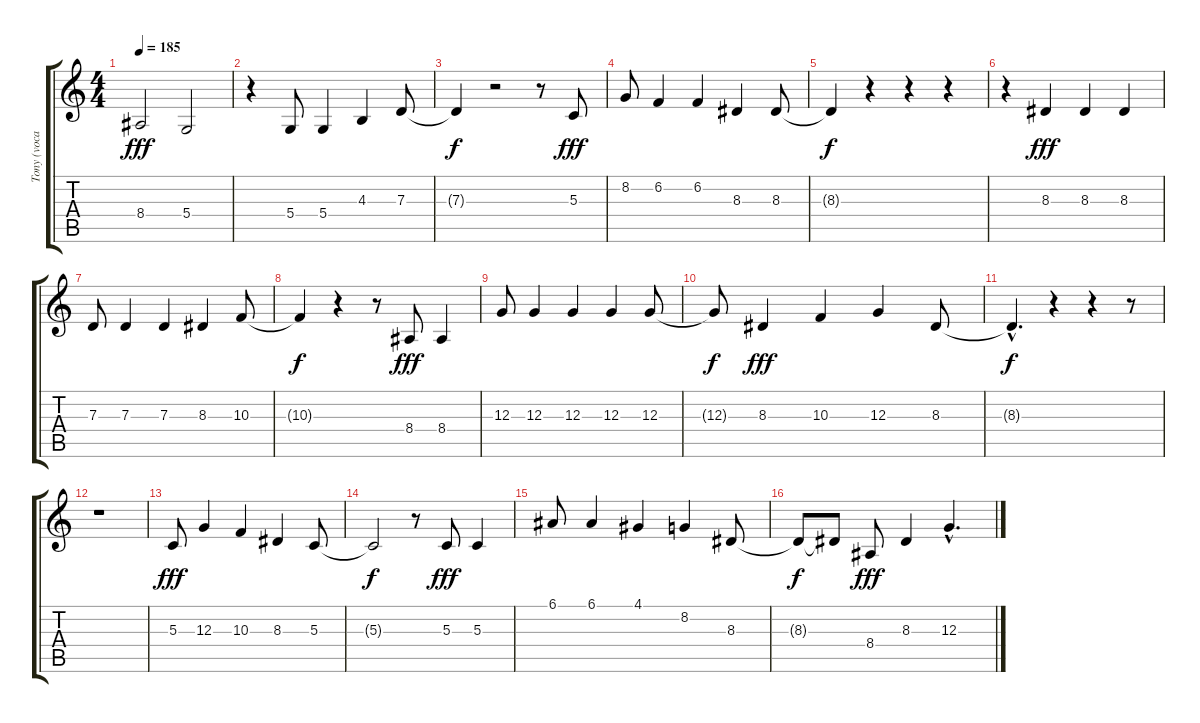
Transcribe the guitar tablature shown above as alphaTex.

\track ("Tony (vocals)" "Tony (voca") {instrument tenorsax}
\staff {score tabs}
\tuning (E4 B3 G3 D3 A2 E2) {hide}
\ts (4 4)
\tempo 185
\clef g2
\ks c
8.4.2{dy fff} 5.4.2 |
r.4 5.4.8 5.4.4 4.3.4 7.3.8 |
7.3{t}.4{dy f} r.2 r.8 5.3.8{dy fff} |
8.2.8 6.2.4 6.2.4 8.3.4 8.3.8 |
8.3{t}.4{dy f} r.4 r.4 r.4 |
r.4 8.3.4{dy fff} 8.3.4 8.3.4 |
7.3.8 7.3.4 7.3.4 8.3.4 10.3.8 |
10.3{t}.4{dy f} r.4 r.8 8.4.8{dy fff} 8.4.4 |
12.3.8 12.3.4 12.3.4 12.3.4 12.3.8 |
12.3{t}.8{dy f} 8.3.4{dy fff} 10.3.4 12.3.4 8.3.8 |
8.3{hac t}.4{d dy f} r.4 r.4 r.8 |
r.1 |
5.3.8{dy fff} 12.3.4 10.3.4 8.3.4 5.3.8 |
5.3{t}.2{dy f} r.8 5.3.8{dy fff} 5.3.4 |
6.1.8 6.1.4 4.1.4 8.2.4 8.3.8 |
8.3{t}.8{dy f} 8.3{t}.8 8.4.8{dy fff} 8.3.4 12.3{hac}.4{d}
